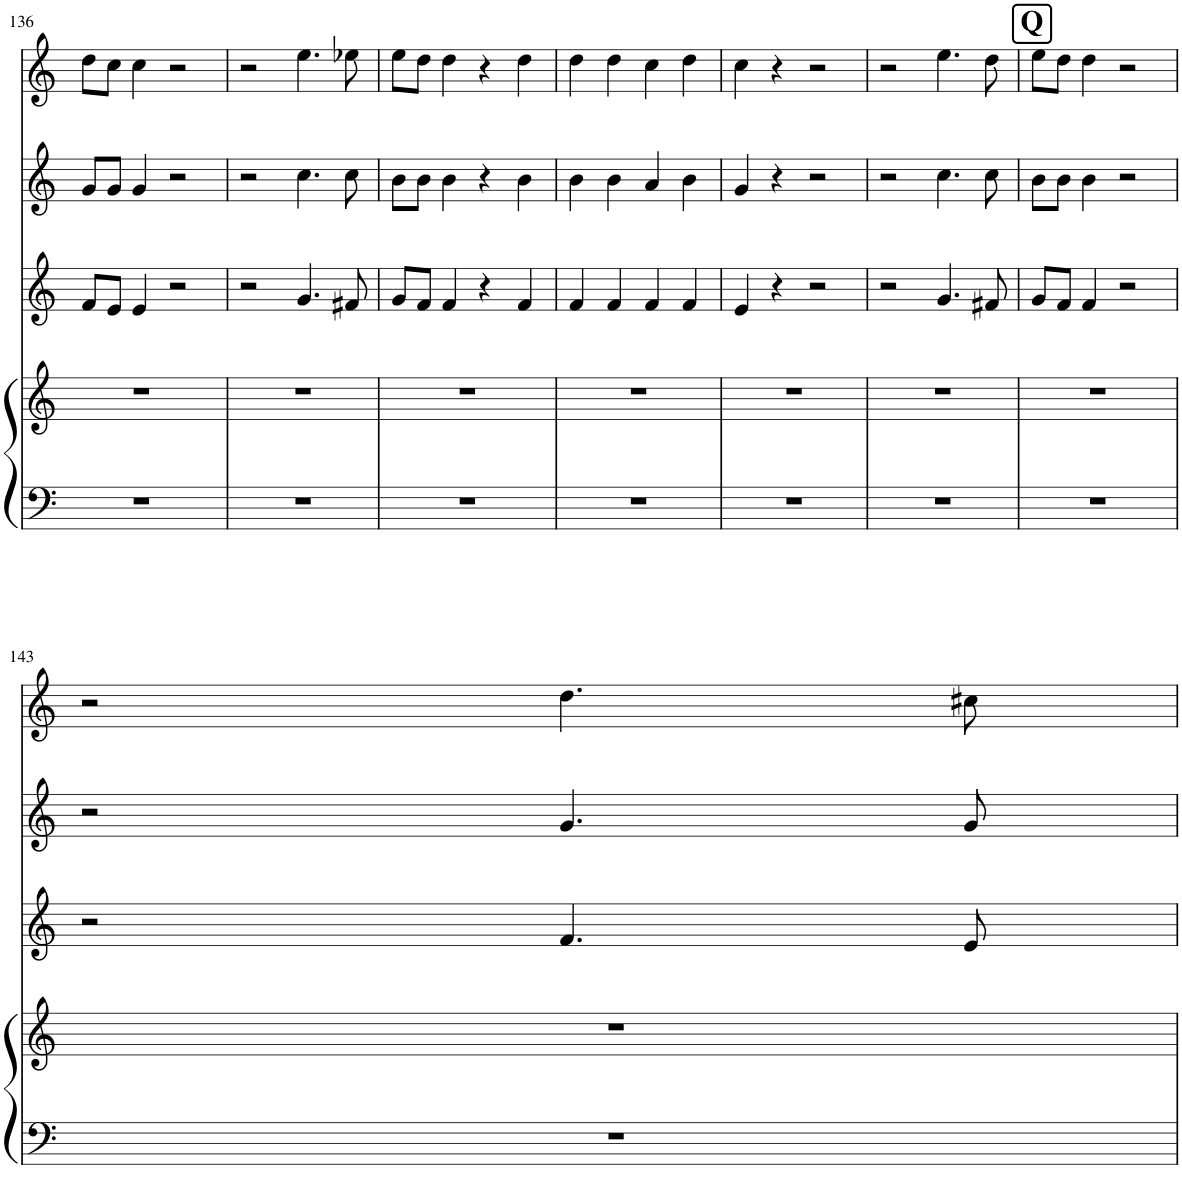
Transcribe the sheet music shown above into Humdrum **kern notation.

**kern	**kern	**kern	**kern	**kern
*part4	*part4	*part3	*part2	*part1
*staff5	*staff4	*staff3	*staff2	*staff1
*I"Piano	*	*I"Piano	*I"Piano	*I"Piano
*I'Pno	*	*I'Pno	*I'Pno	*I'Pno
!!LO:PB:g=z
*clefF4	*clefG2	*clefG2	*clefG2	*clefG2
*k[]	*k[]	*k[]	*k[]	*k[]
*M4/4	*M4/4	*M4/4	*M4/4	*M4/4
*met(c|)	*met(c|)	*met(c|)	*met(c|)	*met(c|)
=136	=136	=136	=136	=136
1r	1r	8f/L	8g/L	8dd\L
.	.	8e/J	8g/J	8cc\J
.	.	4e/	4g/	4cc\
.	.	2r	2r	2r
=137	=137	=137	=137	=137
1r	1r	2r	2r	2r
.	.	4.g/	4.cc\	4.ee\
.	.	8f#X/	8cc\	8ee-X\
=138	=138	=138	=138	=138
1r	1r	8g/L	8b\L	8ee\L
.	.	8f/J	8b\J	8dd\J
.	.	4f/	4b\	4dd\
.	.	4r	4r	4r
.	.	4f/	4b\	4dd\
=139	=139	=139	=139	=139
1r	1r	4f/	4b\	4dd\
.	.	4f/	4b\	4dd\
.	.	4f/	4a/	4cc\
.	.	4f/	4b\	4dd\
=140	=140	=140	=140	=140
1r	1r	4e/	4g/	4cc\
.	.	4r	4r	4r
.	.	2r	2r	2r
=141	=141	=141	=141	=141
1r	1r	2r	2r	2r
.	.	4.g/	4.cc\	4.ee\
.	.	8f#X/	8cc\	8dd\
=142	=142	=142	=142	=142
!	!	!	!	!LO:TX:a:B:t=Q
1r	1r	8g/L	8b\L	8ee\L
.	.	8f/J	8b\J	8dd\J
.	.	4f/	4b\	4dd\
.	.	2r	2r	2r
!!LO:LB:g=z
=143	=143	=143	=143	=143
1r	1r	2r	2r	2r
.	.	4.f/	4.g/	4.dd\
.	.	8e/	8g/	8cc#X\
=	=	=	=	=
*-	*-	*-	*-	*-
